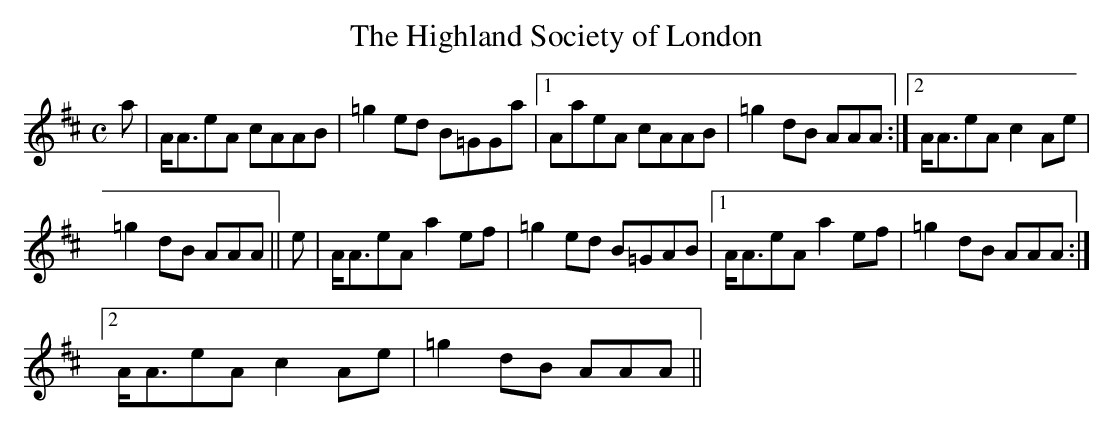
X:1
T:Highland Society of London, The
M:C
L:1/8
K:A Mix
a|A<AeA cAAB|=g2 ed B=GGa|1 AaeA cAAB|=g2 dB AAA:|2 A<AeA c2 Ae|
=g2 dB AAA||e|A<AeA a2 ef|=g2 ed B=GAB|1 A<AeA a2 ef|=g2 dB AAA:|2
A<AeA c2 Ae|=g2 dB AAA||
